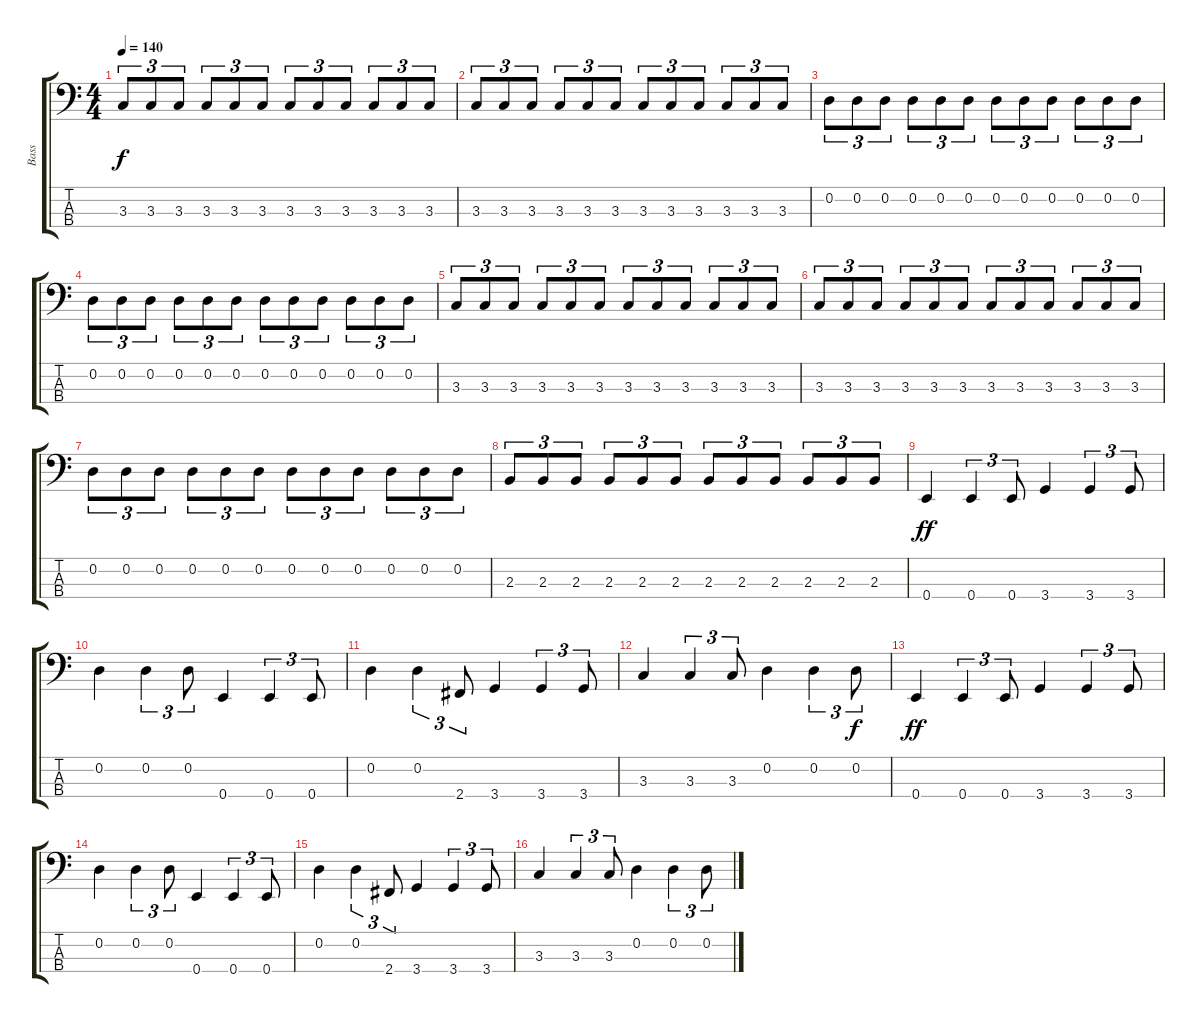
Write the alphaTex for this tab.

\track ("Bass" "Bass") {instrument electricbassfinger}
\staff {score tabs}
\tuning (G2 D2 A1 E1) {hide}
\ts (4 4)
\tempo 140
\clef f4
\ks c
3.3.8{tu (3 2) dy f} 3.3.8{tu (3 2)} 3.3.8{tu (3 2)} 3.3.8{tu (3 2)} 3.3.8{tu (3 2)} 3.3.8{tu (3 2)} 3.3.8{tu (3 2)} 3.3.8{tu (3 2)} 3.3.8{tu (3 2)} 3.3.8{tu (3 2)} 3.3.8{tu (3 2)} 3.3.8{tu (3 2)} |
3.3.8{tu (3 2)} 3.3.8{tu (3 2)} 3.3.8{tu (3 2)} 3.3.8{tu (3 2)} 3.3.8{tu (3 2)} 3.3.8{tu (3 2)} 3.3.8{tu (3 2)} 3.3.8{tu (3 2)} 3.3.8{tu (3 2)} 3.3.8{tu (3 2)} 3.3.8{tu (3 2)} 3.3.8{tu (3 2)} |
0.2.8{tu (3 2)} 0.2.8{tu (3 2)} 0.2.8{tu (3 2)} 0.2.8{tu (3 2)} 0.2.8{tu (3 2)} 0.2.8{tu (3 2)} 0.2.8{tu (3 2)} 0.2.8{tu (3 2)} 0.2.8{tu (3 2)} 0.2.8{tu (3 2)} 0.2.8{tu (3 2)} 0.2.8{tu (3 2)} |
0.2.8{tu (3 2)} 0.2.8{tu (3 2)} 0.2.8{tu (3 2)} 0.2.8{tu (3 2)} 0.2.8{tu (3 2)} 0.2.8{tu (3 2)} 0.2.8{tu (3 2)} 0.2.8{tu (3 2)} 0.2.8{tu (3 2)} 0.2.8{tu (3 2)} 0.2.8{tu (3 2)} 0.2.8{tu (3 2)} |
3.3.8{tu (3 2)} 3.3.8{tu (3 2)} 3.3.8{tu (3 2)} 3.3.8{tu (3 2)} 3.3.8{tu (3 2)} 3.3.8{tu (3 2)} 3.3.8{tu (3 2)} 3.3.8{tu (3 2)} 3.3.8{tu (3 2)} 3.3.8{tu (3 2)} 3.3.8{tu (3 2)} 3.3.8{tu (3 2)} |
3.3.8{tu (3 2)} 3.3.8{tu (3 2)} 3.3.8{tu (3 2)} 3.3.8{tu (3 2)} 3.3.8{tu (3 2)} 3.3.8{tu (3 2)} 3.3.8{tu (3 2)} 3.3.8{tu (3 2)} 3.3.8{tu (3 2)} 3.3.8{tu (3 2)} 3.3.8{tu (3 2)} 3.3.8{tu (3 2)} |
0.2.8{tu (3 2)} 0.2.8{tu (3 2)} 0.2.8{tu (3 2)} 0.2.8{tu (3 2)} 0.2.8{tu (3 2)} 0.2.8{tu (3 2)} 0.2.8{tu (3 2)} 0.2.8{tu (3 2)} 0.2.8{tu (3 2)} 0.2.8{tu (3 2)} 0.2.8{tu (3 2)} 0.2.8{tu (3 2)} |
2.3.8{tu (3 2)} 2.3.8{tu (3 2)} 2.3.8{tu (3 2)} 2.3.8{tu (3 2)} 2.3.8{tu (3 2)} 2.3.8{tu (3 2)} 2.3.8{tu (3 2)} 2.3.8{tu (3 2)} 2.3.8{tu (3 2)} 2.3.8{tu (3 2)} 2.3.8{tu (3 2)} 2.3.8{tu (3 2)} |
0.4.4{dy ff} 0.4.4{tu (3 2)} 0.4.8{tu (3 2)} 3.4.4 3.4.4{tu (3 2)} 3.4.8{tu (3 2)} |
0.2.4 0.2.4{tu (3 2)} 0.2.8{tu (3 2)} 0.4.4 0.4.4{tu (3 2)} 0.4.8{tu (3 2)} |
0.2.4 0.2.4{tu (3 2)} 2.4.8{tu (3 2)} 3.4.4 3.4.4{tu (3 2)} 3.4.8{tu (3 2)} |
3.3.4 3.3.4{tu (3 2)} 3.3.8{tu (3 2)} 0.2.4 0.2.4{tu (3 2)} 0.2.8{tu (3 2) dy f} |
0.4.4{dy ff} 0.4.4{tu (3 2)} 0.4.8{tu (3 2)} 3.4.4 3.4.4{tu (3 2)} 3.4.8{tu (3 2)} |
0.2.4 0.2.4{tu (3 2)} 0.2.8{tu (3 2)} 0.4.4 0.4.4{tu (3 2)} 0.4.8{tu (3 2)} |
0.2.4 0.2.4{tu (3 2)} 2.4.8{tu (3 2)} 3.4.4 3.4.4{tu (3 2)} 3.4.8{tu (3 2)} |
3.3.4 3.3.4{tu (3 2)} 3.3.8{tu (3 2)} 0.2.4 0.2.4{tu (3 2)} 0.2.8{tu (3 2)}
